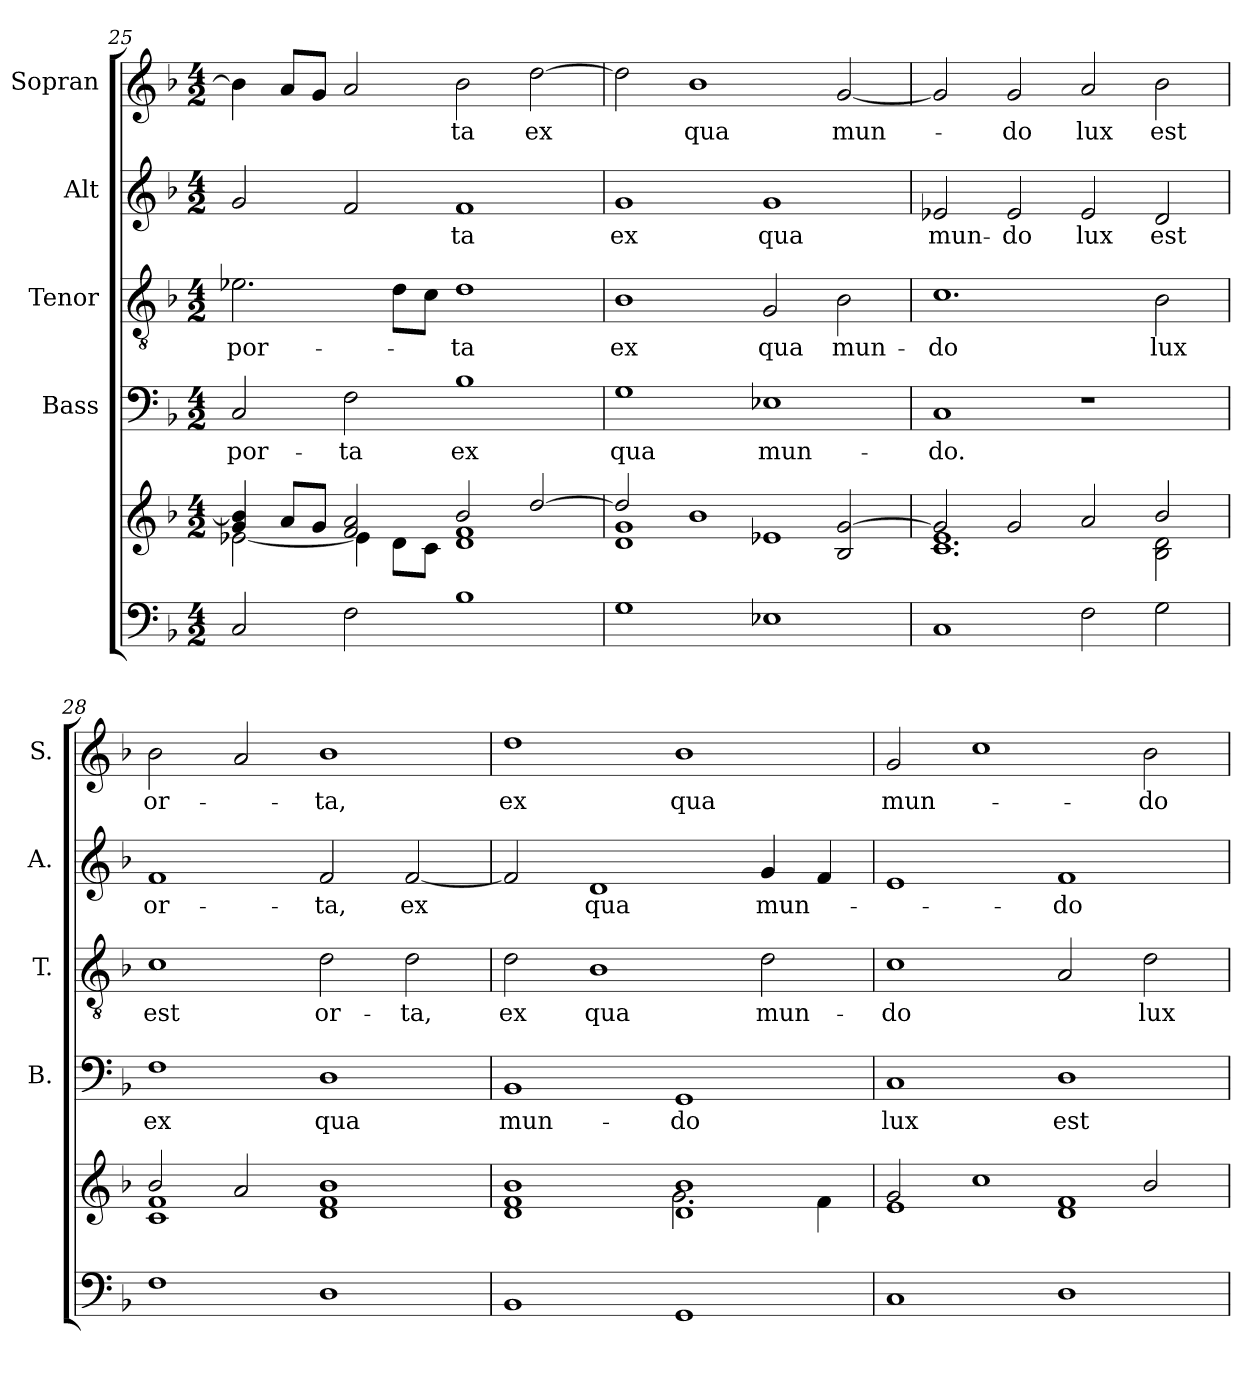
**kern	**kern	**kern	**text	**kern	**text	**kern	**text	**kern	**text
*part5	*part5	*part4	*part4	*part3	*part3	*part2	*part2	*part1	*part1
*staff6	*staff5	*staff4	*staff4	*staff3	*staff3	*staff2	*staff2	*staff1	*staff1
*	*	*I"Bass	*	*I"Tenor	*	*I"Alt	*	*I"Sopran	*
*	*	*I'B.	*	*I'T.	*	*I'A.	*	*I'S.	*
!!LO:LB:g=z
*clefF4	*clefG2	*clefF4	*	*clefGv2	*	*clefG2	*	*clefG2	*
*k[b-]	*k[b-]	*k[b-]	*	*k[b-]	*	*k[b-]	*	*k[b-]	*
*F:	*F:	*F:	*	*F:	*	*F:	*	*F:	*
*M4/2	*M4/2	*M4/2	*	*M4/2	*	*M4/2	*	*M4/2	*
=25	=25	=25	=25	=25	=25	=25	=25	=25	=25
*	*^	*	*	*	*	*	*	*	*
!	!	!	!	!LO:LY:b	!	!LO:LY:b	!	!	!	!
2C/	4g/ 4b-/]	[<2e-X\	2C/	por-	2.e-X\	por-	2g/	.	4b-\]	.
.	8a/L	.	.	.	.	.	.	.	8a/L	.
.	8g/J	.	.	.	.	.	.	.	8g/J	.
!	!	!	!	!LO:LY:b	!	!	!	!	!	!
2F\	2f/ 2a/	4e-\]	2F\	-ta	.	.	2f/	.	2a/	.
.	.	8d\L	.	.	8d\L	.	.	.	.	.
.	.	8c\J	.	.	8c\J	.	.	.	.	.
!	!	!	!	!LO:LY:b	!	!LO:LY:b	!	!LO:LY:b	!	!LO:LY:b
1B-	2b-/	1d 1f	1B-	ex	1d	-ta	1f	-ta	2b-\	-ta
!	!	!	!	!	!	!	!	!	!	!LO:LY:b
.	[>2dd/	.	.	.	.	.	.	.	[2dd\	ex
=26	=26	=26	=26	=26	=26	=26	=26	=26	=26	=26
!	!	!	!	!LO:LY:b	!	!LO:LY:b	!	!LO:LY:b	!	!
1G	2dd/]	1d 1g	1G	qua	1B-	ex	1g	ex	2dd\]	.
!	!	!	!	!	!	!	!	!	!	!LO:LY:b
.	1b-	.	.	.	.	.	.	.	1b-	qua
!	!	!	!	!LO:LY:b	!	!LO:LY:b	!	!LO:LY:b	!	!
1E-X	.	1e-X	1E-X	mun-	2G/	qua	1g	qua	.	.
!	!	!	!	!	!	!LO:LY:b	!	!	!	!LO:LY:b
.	2B-/ [>2g/	.	.	.	2B-\	mun-	.	.	[2g/	mun-
=27	=27	=27	=27	=27	=27	=27	=27	=27	=27	=27
!	!	!	!	!LO:LY:b	!	!LO:LY:b	!	!LO:LY:b	!	!
1C	2g/]	1.c 1.e	1C	-do.	1.c	-do	2e-X/	mun-	2g/]	.
!	!	!	!	!	!	!	!	!LO:LY:b	!	!LO:LY:b
.	2g/	.	.	.	.	.	2e-/	-do	2g/	-do
!	!	!	!	!	!	!	!	!LO:LY:b	!	!LO:LY:b
2F\	2a/	.	1r	.	.	.	2e-/	lux	2a/	lux
!	!	!	!	!	!	!LO:LY:b	!	!LO:LY:b	!	!LO:LY:b
2G\	2b-/	2B-\ 2d\	.	.	2B-\	lux	2d/	est	2b-\	est
!!LO:PB:g=z
=28	=28	=28	=28	=28	=28	=28	=28	=28	=28	=28
!	!	!	!	!LO:LY:b	!	!LO:LY:b	!	!LO:LY:b	!	!LO:LY:b
1F	2b-/	1c 1f	1F	ex	1c	est	1f	or-	2b-\	or-
.	2a/	.	.	.	.	.	.	.	2a/	.
!	!	!	!	!LO:LY:b	!	!LO:LY:b	!	!LO:LY:b	!	!LO:LY:b
1D	1b-	1d 1f	1D	qua	2d\	or-	2f/	-ta,	1b-	-ta,
!	!	!	!	!	!	!LO:LY:b	!	!LO:LY:b	!	!
.	.	.	.	.	2d\	-ta,	[2f/	ex	.	.
=29	=29	=29	=29	=29	=29	=29	=29	=29	=29	=29
!	!	!	!	!LO:LY:b	!	!LO:LY:b	!	!	!	!LO:LY:b
1BB-	1d 1f 1b-	1ryy	1BB-	mun-	2d\	ex	2f/]	.	1dd	ex
!	!	!	!	!	!	!LO:LY:b	!	!LO:LY:b	!	!
.	.	.	.	.	1B-	qua	1d	qua	.	.
!	!	!	!	!LO:LY:b	!	!	!	!	!	!LO:LY:b
1GG	1d 1b-	2.g\	1GG	-do	.	.	.	.	1b-	qua
!	!	!	!	!	!	!LO:LY:b	!	!LO:LY:b	!	!
.	.	.	.	.	2d\	mun-	4g/	mun-	.	.
.	.	4f\	.	.	.	.	4f/	.	.	.
=30	=30	=30	=30	=30	=30	=30	=30	=30	=30	=30
!	!	!	!	!LO:LY:b	!	!LO:LY:b	!	!	!	!LO:LY:b
1C	2g/	1e	1C	lux	1c	-do	1e	.	2g/	mun-
.	1cc	.	.	.	.	.	.	.	1cc	.
!	!	!	!	!LO:LY:b	!	!	!	!LO:LY:b	!	!
1D	.	1d 1f	1D	est	2A/	.	1f	-do	.	.
!	!	!	!	!	!	!LO:LY:b	!	!	!	!LO:LY:b
.	2b-/	.	.	.	2d\	lux	.	.	2b-\	-do
*	*v	*v	*	*	*	*	*	*	*	*
=	=	=	=	=	=	=	=	=	=
*-	*-	*-	*-	*-	*-	*-	*-	*-	*-
